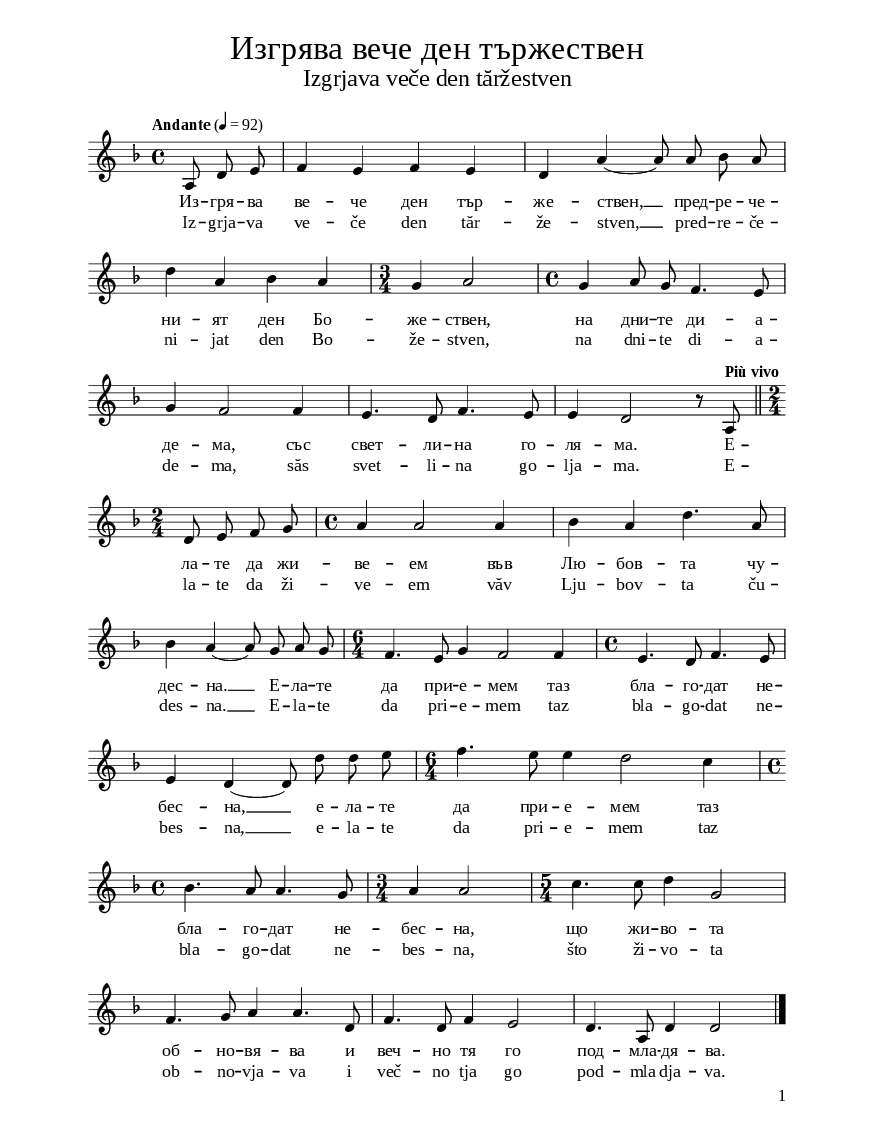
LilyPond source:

\version "2.24.2"

% include paper part and global functions
\include "include/globals.ily"

\bookpart {
  \label #'ref022
  \tocItem \markup "Изгрява вече ден тържествен – Izgrjava veče den tăržestven"
  \include "include/bookpart-paper.ily"
  \score {
    \include "include/score-layout.ily"

    \new Voice \absolute {
      \clef treble
      \key d \minor
      \time 4/4
      \tempoFunc "Andante" 4 "92"
      \autoBeamOff

      \partial 4.

      a8 d'8 e'8 |f'4 e'4 f'4 e'4 |d'4 a'4 ~ a'8 a'8 bes'8 a'8 \break |
      d''4 a'4 bes'4 a'4 |\time 3/4  g'4 a'2 | \time 4/4  g'4 a'8 g'8 f'4. e'8 \break
      g'4 f'2 f'4 |  e'4. d'8 f'4. e'8 | e'4 d'2 r8 \tempo "Più vivo" a8 | \bar "||" \time 2/4 \break
      d'8 e'8 f'8 g'8 | \time 4/4  a'4 a'2 a'4 | bes'4 a'4 d''4. a'8 \break |
      bes'4 a'4 ~ a'8 g'8 a'8 g'8 |  \time 6/4  f'4. e'8 g'4 f'2 f'4 | \time 4/4  e'4. d'8 f'4. e'8 \break |
      e'4 d'4 ~ d'8 d''8 d''8 e''8 | \time 6/4  f''4. e''8 e''4 d''2 c''4 \break
      \time 4/4  bes'4. a'8 a'4. g'8 |  \time 3/4  a'4 a'2 | \time 5/4  c''4. c''8 d''4 g'2 \break |
      f'4. g'8 a'4 a'4. d'8 | f'4. d'8 f'4 e'2 | d'4. a8 d'4 d'2 \bar "|." \pageBreak
    }
    \addlyrics {
      Из -- гря -- ва ве -- че ден тър -- же -- ствен, __ пред -- ре -- че
      -- ни -- ят ден Бо -- же -- ствен, на дни --
      те ди -- а -- де -- ма, със свет -- ли -- на го
      -- ля -- ма. Е -- ла -- те да жи -- ве -- ем във
      Лю -- бов -- та чу -- дес -- на. __ Е -- ла -- те
      да при -- е -- мем таз бла -- го -- дат не --
      бес -- на, __ е -- ла -- те да при -- е -- мем таз
      бла -- го -- дат не -- бес -- на, що жи -- во --
      та об -- но -- вя -- ва и веч -- но тя го под
      -- мла -- дя -- ва.
    }
    \addlyrics {
      Iz -- grja -- va ve -- če den tăr -- že -- stven, __ pred -- re -- če
      -- ni -- jat den Bo -- že -- stven, na dni --
      te di -- a -- de -- ma, săs svet -- li -- na go
      -- lja -- ma. E -- la -- te da ži -- ve -- em văv
      Lju -- bov -- ta ču -- des -- na. __ E -- la -- te
      da pri -- e -- mem taz bla -- go -- dat ne --
      bes -- na, __ e -- la -- te da pri -- e -- mem taz
      bla -- go -- dat ne -- bes -- na, što ži -- vo --
      ta ob -- no -- vja -- va i več -- no tja go pod
      -- mla -- dja -- va.
    }
    \header {
      title = \titleFunc "Изгрява вече ден тържествен" "Izgrjava veče den tăržestven"
    }

    \midi{}

  } % score

  \pageBreak

  \markup \fontsize #bgCoupletFontSize {
    \hspace #3
    \override #`(baseline-skip . ,bgCoupletBaselineSkip)
    \column {

      \line { 2. И носи Радост за душата, }
      \line {   "   " и прогласява Свободата}
      \line {   "   " и Мир с Любов пресвята}
      \line {   "   " за всички на земята. }


      \line { " " }
      \line { "   " \italic {Припев: } }

      \line { " " }
      \line {  3.  О, ден прекрасен, вечно благо, }
      \line {   "   " кому за тебе не е драго? }
      \line {   "   " За всичките години}
      \line {   "   " по-скоро обнови ни! }

      \line { " " }
      \line { "   " \italic {Припев: } }
    }

    \hspace #1
    \override #`(baseline-skip . ,bgCoupletBaselineSkip)
    \column {

      \line { 2. I nosi Radost za dušata, }
      \line {   "   " i proglasjava Svobodata}
      \line {   "   " i Mir s Ljubov presvjata}
      \line {   "   " za vsički na zemjata. }


      \line { " " }
      \line { "   " \italic {Pripev: } }

      \line { " " }
      \line {  3.  O, den prekrasen, večno blago, }
      \line {   "   " komu za tebe ne e drago? }
      \line {   "   " Za vsičkite godini}
      \line {   "   " po-skoro obnovi ni! }

      \line { " " }
      \line { "   " \italic {Pripev: } }
    }    %column

  } % markup


  \markup \empty-two


  % include foreign translation(s) of the song
  \version "2.24.2"

\markup \fill-line { \fontsize #deTitleFontSize "Der feierliche Tag bricht schon an" }
\markup \null
\markup \null


\markup \fontsize #deCoupletFontSize {
  \hspace #10
  \override #`(baseline-skip . ,deCoupletBaselineSkip)


  \column {
    \line { 1. Der feierliche Tag bricht schon an, }
    \line {   "   " der vorherbestimmte göttliche Tag, }
    \line {   "   " ein Diadem der Tage,}
    \line {   "   " mit seinem großen Licht. }


    \line { " " }
    \line { "   " \italic { Refrain:}  }
    \line {"   " Kommt, auf dass wir }
    \line {   "   "in der wunderbaren Liebe leben. }
    \line {   "   " Kommt, auf dass wir  }
    \line {   "   " diesen himmlischen Segen empfangen, }
    \line {   "   " welcher das Leben erneuert }
    \line {   "   " und es ewig verjüngt. }
 \line { " " }
      \line {2. Und er bringt Freude für die Seele }
    \line {   "   "und verkündet die Freiheit }
    \line {   "   " und den Frieden mit allheiliger Liebe }
    \line {   "   " für alle auf der Erde. }

    \line { " " }
    \line { "   " \italic { Refrain } ... }

    \line { " " }
    \line { 3. Oh, wunderschöner Tag, ewiges Wohl, }
    \line {   "   " wem ist das nicht wertvoll? }
    \line {   "   " Für all die Jahre}
    \line {   "   " erneuere uns bald. }
  }
}










} % bookpart
